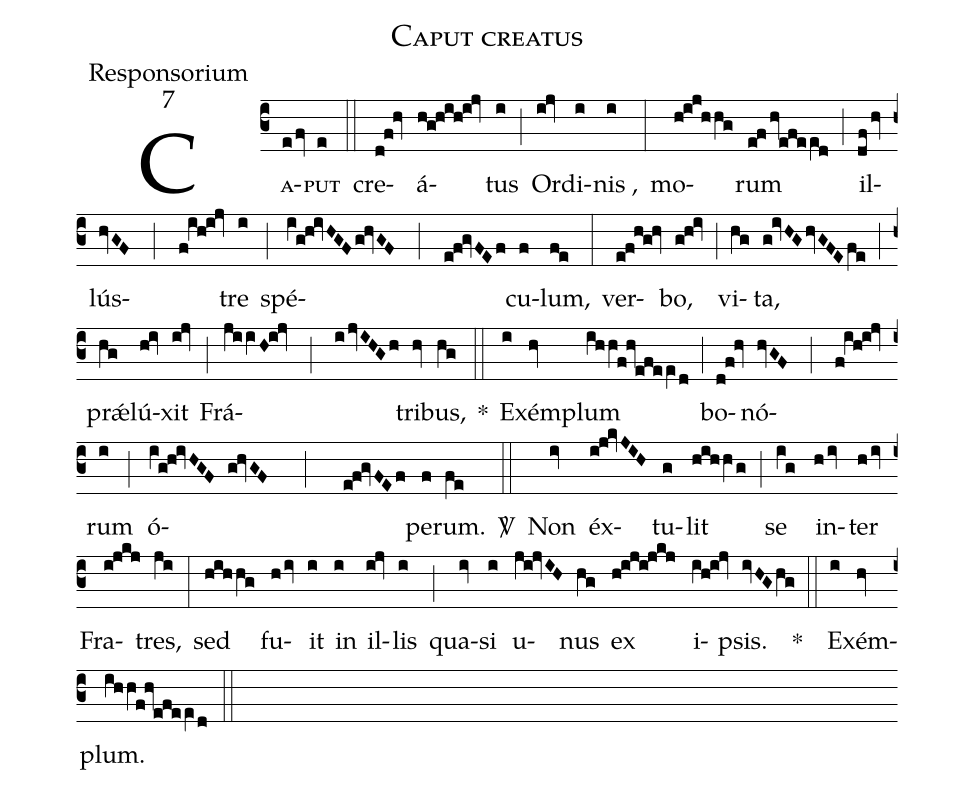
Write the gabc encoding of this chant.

name:Caput creatus;
office-part:Responsorium;
mode:7;
%%
(c3)<sc>Ca(efv)put</sc>(e) (::) cre(d!f!hv)á(h!g!h!i!h!i!jv)tus(i) (;) Or(i!jv)di(i)nis(i), (:) mo(h!i!j!hhV!g)rum(e!fhv!efeeV!d) (;) il(dfhv)lús(hvGF ; f!iV!h!i!jv)tre(i) (;) spé(iV!g!h!ivHGFg!hvGF ; e!f!gvFEf)cu(f)lum,(f!e) (:) ver(e!f!h!g!hv)bo,(g!h!iv) (;) vi(hV!g)ta,(g!ivHGhvGFEfV!e) (;) pr<sp>'ae</sp>(hg)lú(h!iv)xit(i!jv) (;)  Frá(jV!i/iVH!i!jv ; ijvIHGh)tri(hv)bus,(hV!g) *(::) Ex(i)ém(hv)plum(iV!h/hV!f!hv!e!f!e/eVd) (;) bo(d!f!hv)nó(hvGF ; f!iV!h!i!jv)rum(i) (;) ó-(iV!g!h!ivHGF g!hvGF ; e!f!gvFEf)pe(f)rum.(fe) <sp>V/</sp>(::) Non(iv) éx(i!j!kvJIH)tu(g)lit(hih/hVg) (;) se(iV!g) in(hiv)ter(hiv) Fra(i!j!k!j)tres,(jV!i) (:) sed(hih/hV!g) fu(hiv)it(i) in(i) il(i!jv)lis(i) (;) qua(iv)si(i) u-(jV!i!jvIH)nus(hV!g) ex(h!i!j!i!j!k!j) i-(iV!h!i!jv)psis.(ivHG/hV!g) *(::) Ex(i)ém(hv)plum.(iV!h/hV!f!hv!e!f!e/eVd) (::)
